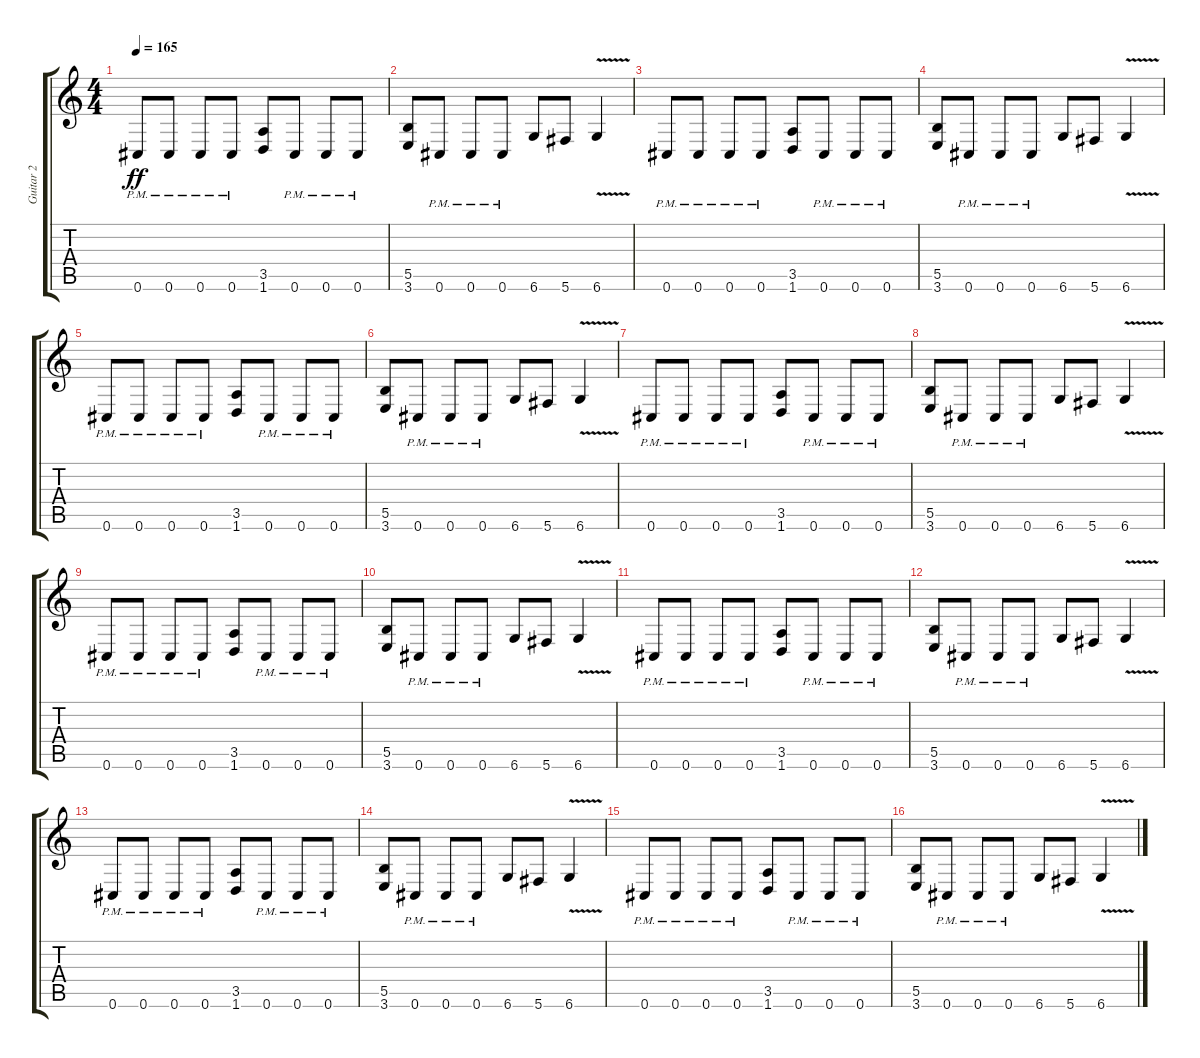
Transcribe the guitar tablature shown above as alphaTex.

\track ("Guitar 2" "Guitar 2") {instrument distortionguitar}
\staff {score tabs}
\tuning (Db4 Ab3 E3 B2 Gb2 Db2) {hide}
\ts (4 4)
\tempo 165
\clef g2
\ks c
0.6{pm}.8{dy ff} 0.6{pm}.8 0.6{pm}.8 0.6{pm}.8 (3.5 1.6).8 0.6{pm}.8 0.6{pm}.8 0.6{pm}.8 |
(5.5 3.6).8 0.6{pm}.8 0.6{pm}.8 0.6{pm}.8 6.6.8 5.6.8 6.6{v}.4 |
0.6{pm}.8 0.6{pm}.8 0.6{pm}.8 0.6{pm}.8 (3.5 1.6).8 0.6{pm}.8 0.6{pm}.8 0.6{pm}.8 |
(5.5 3.6).8 0.6{pm}.8 0.6{pm}.8 0.6{pm}.8 6.6.8 5.6.8 6.6{v}.4 |
0.6{pm}.8 0.6{pm}.8 0.6{pm}.8 0.6{pm}.8 (3.5 1.6).8 0.6{pm}.8 0.6{pm}.8 0.6{pm}.8 |
(5.5 3.6).8 0.6{pm}.8 0.6{pm}.8 0.6{pm}.8 6.6.8 5.6.8 6.6{v}.4 |
0.6{pm}.8 0.6{pm}.8 0.6{pm}.8 0.6{pm}.8 (3.5 1.6).8 0.6{pm}.8 0.6{pm}.8 0.6{pm}.8 |
(5.5 3.6).8 0.6{pm}.8 0.6{pm}.8 0.6{pm}.8 6.6.8 5.6.8 6.6{v}.4 |
0.6{pm}.8 0.6{pm}.8 0.6{pm}.8 0.6{pm}.8 (3.5 1.6).8 0.6{pm}.8 0.6{pm}.8 0.6{pm}.8 |
(5.5 3.6).8 0.6{pm}.8 0.6{pm}.8 0.6{pm}.8 6.6.8 5.6.8 6.6{v}.4 |
0.6{pm}.8 0.6{pm}.8 0.6{pm}.8 0.6{pm}.8 (3.5 1.6).8 0.6{pm}.8 0.6{pm}.8 0.6{pm}.8 |
(5.5 3.6).8 0.6{pm}.8 0.6{pm}.8 0.6{pm}.8 6.6.8 5.6.8 6.6{v}.4 |
0.6{pm}.8 0.6{pm}.8 0.6{pm}.8 0.6{pm}.8 (3.5 1.6).8 0.6{pm}.8 0.6{pm}.8 0.6{pm}.8 |
(5.5 3.6).8 0.6{pm}.8 0.6{pm}.8 0.6{pm}.8 6.6.8 5.6.8 6.6{v}.4 |
0.6{pm}.8 0.6{pm}.8 0.6{pm}.8 0.6{pm}.8 (3.5 1.6).8 0.6{pm}.8 0.6{pm}.8 0.6{pm}.8 |
(5.5 3.6).8 0.6{pm}.8 0.6{pm}.8 0.6{pm}.8 6.6.8 5.6.8 6.6{v}.4
